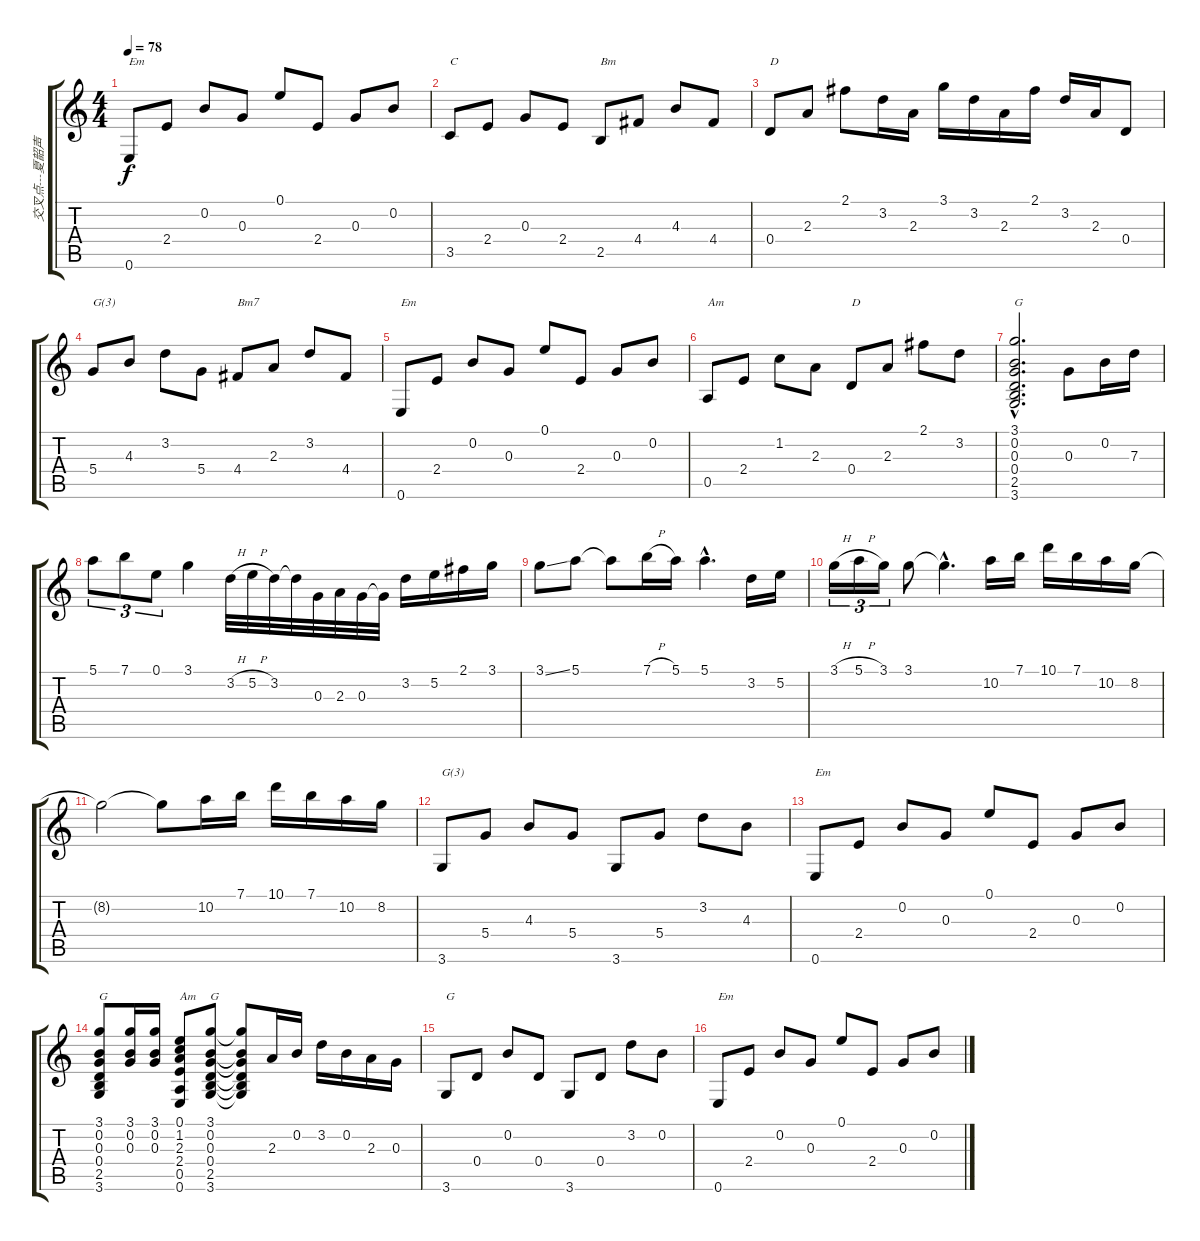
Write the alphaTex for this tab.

\track ("交叉点---夏韶声" "交叉点---夏韶声") {instrument acousticguitarsteel}
\staff {score tabs}
\tuning (E4 B3 G3 D3 A2 E2) {hide}
\ts (4 4)
\tempo 78
\clef g2
\ks c
0.6.8{txt "Em" dy f} 2.4.8 0.2.8 0.3.8 0.1.8 2.4.8 0.3.8 0.2.8 |
3.5.8{txt "C"} 2.4.8 0.3.8 2.4.8 2.5.8{txt "Bm"} 4.4.8 4.3.8 4.4.8 |
0.4.8{txt "D"} 2.3.8 2.1.8 3.2.16 2.3.16 3.1.16 3.2.16 2.3.16 2.1.16 3.2.16 2.3.16 0.4.8 |
5.4.8{txt "G(3)"} 4.3.8 3.2.8 5.4.8 4.4.8{txt "Bm7"} 2.3.8 3.2.8 4.4.8 |
0.6.8{txt "Em"} 2.4.8 0.2.8 0.3.8 0.1.8 2.4.8 0.3.8 0.2.8 |
0.5.8{txt "Am"} 2.4.8 1.2.8 2.3.8 0.4.8{txt "D"} 2.3.8 2.1.8 3.2.8 |
(3.1{hac} 0.2{hac} 0.3{hac} 0.4{hac} 2.5{hac} 3.6{hac}).2{d txt "G"} 0.3.8 0.2.16 7.3.16 |
5.1.8{tu (3 2)} 7.1.8{tu (3 2)} 0.1.8{tu (3 2)} 3.1.4 3.2{h}.32 5.2{h}.32 3.2.32 3.2{t}.32 0.3.32 2.3.32 0.3.32 0.3{t}.32 3.2.16 5.2.16 2.1.16 3.1.16 |
3.1{ss}.8 5.1.8 5.1{t}.8 7.1{h}.16 5.1.16 5.1{hac}.4{d} 3.2.16 5.2.16 |
3.1{h}.16{tu (3 2)} 5.1{h}.16{tu (3 2)} 3.1.16{tu (3 2)} 3.1.8 3.1{hac t}.4{d} 10.2.16 7.1.16 10.1.16 7.1.16 10.2.16 8.2.16 |
8.2{t}.2 8.2{t}.8 10.2.16 7.1.16 10.1.16 7.1.16 10.2.16 8.2.16 |
3.6.8{txt "G(3)"} 5.4.8 4.3.8 5.4.8 3.6.8 5.4.8 3.2.8 4.3.8 |
0.6.8{txt "Em"} 2.4.8 0.2.8 0.3.8 0.1.8 2.4.8 0.3.8 0.2.8 |
(3.1 0.2 0.3 0.4 2.5 3.6).8{txt "G"} (3.1 0.2 0.3).16 (3.1 0.2 0.3).16 (0.1 1.2 2.3 2.4 0.5 0.6).8{txt "Am"} (3.1 0.2 0.3 0.4 2.5 3.6).8{txt "G"} (3.1{t} 0.2{t} 0.3{t} 0.4{t} 2.5{t} 3.6{t}).8 2.3.16 0.2.16 3.2.16 0.2.16 2.3.16 0.3.16 |
3.6.8{txt "G"} 0.4.8 0.2.8 0.4.8 3.6.8 0.4.8 3.2.8 0.2.8 |
0.6.8{txt "Em"} 2.4.8 0.2.8 0.3.8 0.1.8 2.4.8 0.3.8 0.2.8
